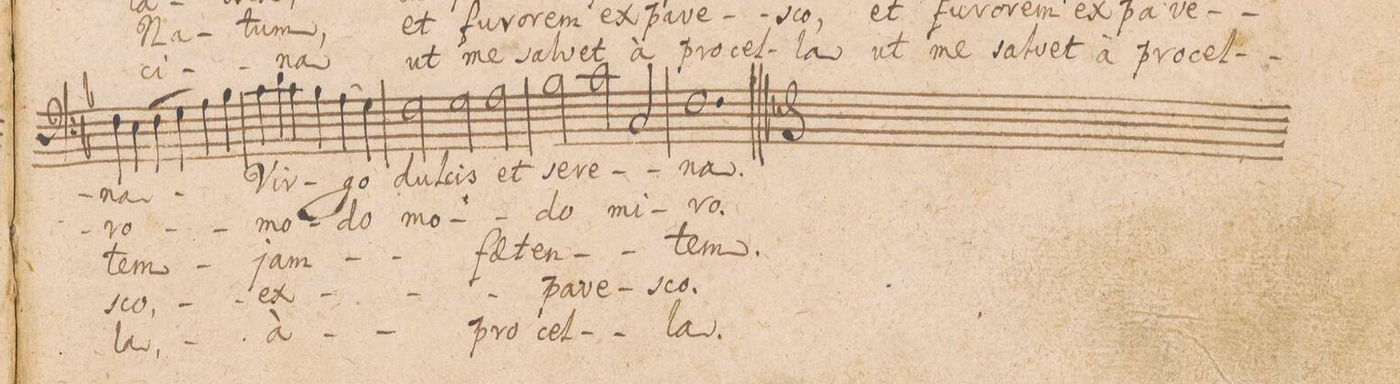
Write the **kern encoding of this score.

**kern	**text	**text	**text	**text	**text
*I"BASSVS.	*	*	*	*	*
*clefF4	*	*	*	*	*
*k[b-]	*	*	*	*	*
*M3/2	*	*	*	*	*
(4F\	na	-ro	-tem	-sco,	-la,
4E\	.	.	.	.	.
4F\	.	.	.	.	.
4G\	.	.	.	.	.
4A\	.	.	.	.	.
4B-\)	.	.	.	.	.
=27	=27	=27	=27	=27	=27
4c\	Vir-	mo-	jam	ex-	à
4d\	.	.	.	.	.
4c\	.	.	.	.	.
4B-\	.	.	.	.	.
(4A\	-go	-do	.	.	.
4G\)	.	.	.	.	.
=28	=28	=28	=28	=28	=28
2F\	dul-	mo-	.	.	.
2G\	-cis	.	.	.	.
2A\	et	.	fae-	.	pro-
=29	=29	=29	=29	=29	=29
2B-\	se-	-do	-ten-	-pa-	-cel-
2c\	-re-	mi-	.	-ve-	.
2C/	.	.	.	.	.
=30	=30	=30	=30	=30	=30
1.F	-na.	-ro.	-tem.	-sco.	-la.
==	==	==	==	==	==
*-	*-	*-	*-	*-	*-
